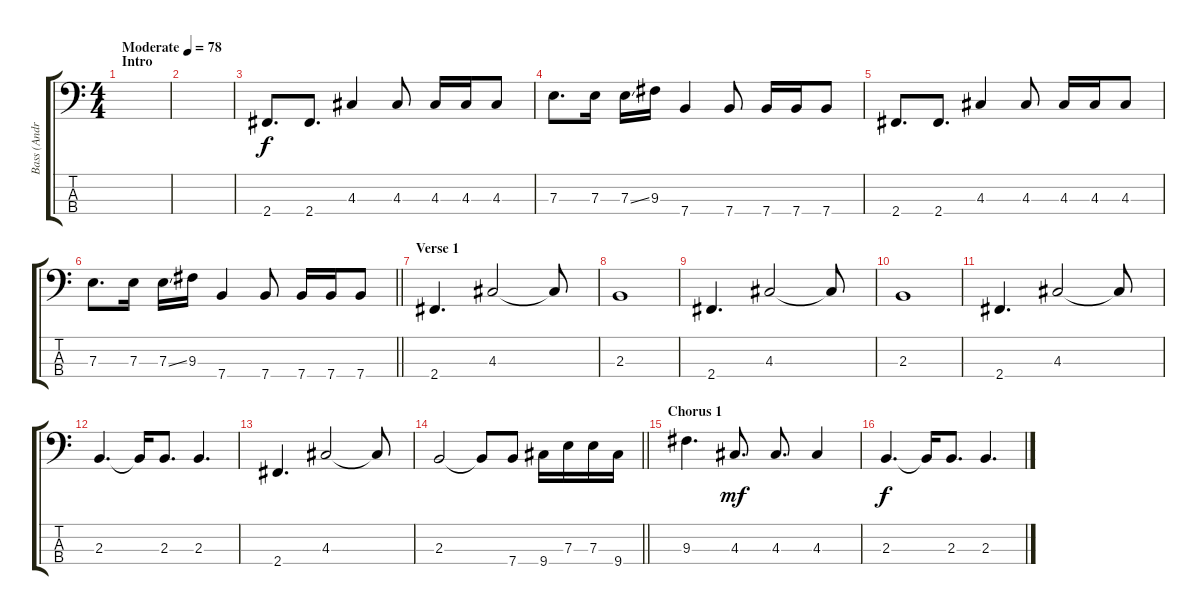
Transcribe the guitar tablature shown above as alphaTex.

\track ("Bass (Andreas \"Dedi\" Herde)" "Bass (Andr") {instrument electricbassfinger}
\staff {score tabs}
\tuning (G2 D2 A1 E1) {hide}
\ts (4 4)
\section ("" "Intro")
\tempo (78 "Moderate")
\clef f4
\ks c
|
|
2.4.8{d} 2.4.8{d} 4.3.4 4.3.8 4.3.16 4.3.16 4.3.8 |
7.3.8{d} 7.3.16 7.3{ss}.16 9.3.16 7.4.4 7.4.8 7.4.16 7.4.16 7.4.8 |
2.4.8{d} 2.4.8{d} 4.3.4 4.3.8 4.3.16 4.3.16 4.3.8 |
\barLineRight lightlight
7.3.8{d} 7.3.16 7.3{ss}.16 9.3.16 7.4.4 7.4.8 7.4.16 7.4.16 7.4.8 |
\section ("" "Verse 1")
2.4.4{d} 4.3.2 4.3{t}.8 |
2.3.1 |
2.4.4{d} 4.3.2 4.3{t}.8 |
2.3.1 |
2.4.4{d} 4.3.2 4.3{t}.8 |
2.3.4{d} 2.3{t}.16 2.3.8{d} 2.3.4{d} |
2.4.4{d} 4.3.2 4.3{t}.8 |
\barLineRight lightlight
2.3.2 2.3{t}.8 7.4.8 9.4.16 7.3.16 7.3.16 9.4.16 |
\section ("" "Chorus 1")
9.3.4{d} 4.3.8{d dy mf} 4.3.8{d} 4.3.4 |
2.3.4{d dy f} 2.3{t}.16 2.3.8{d} 2.3.4{d}
